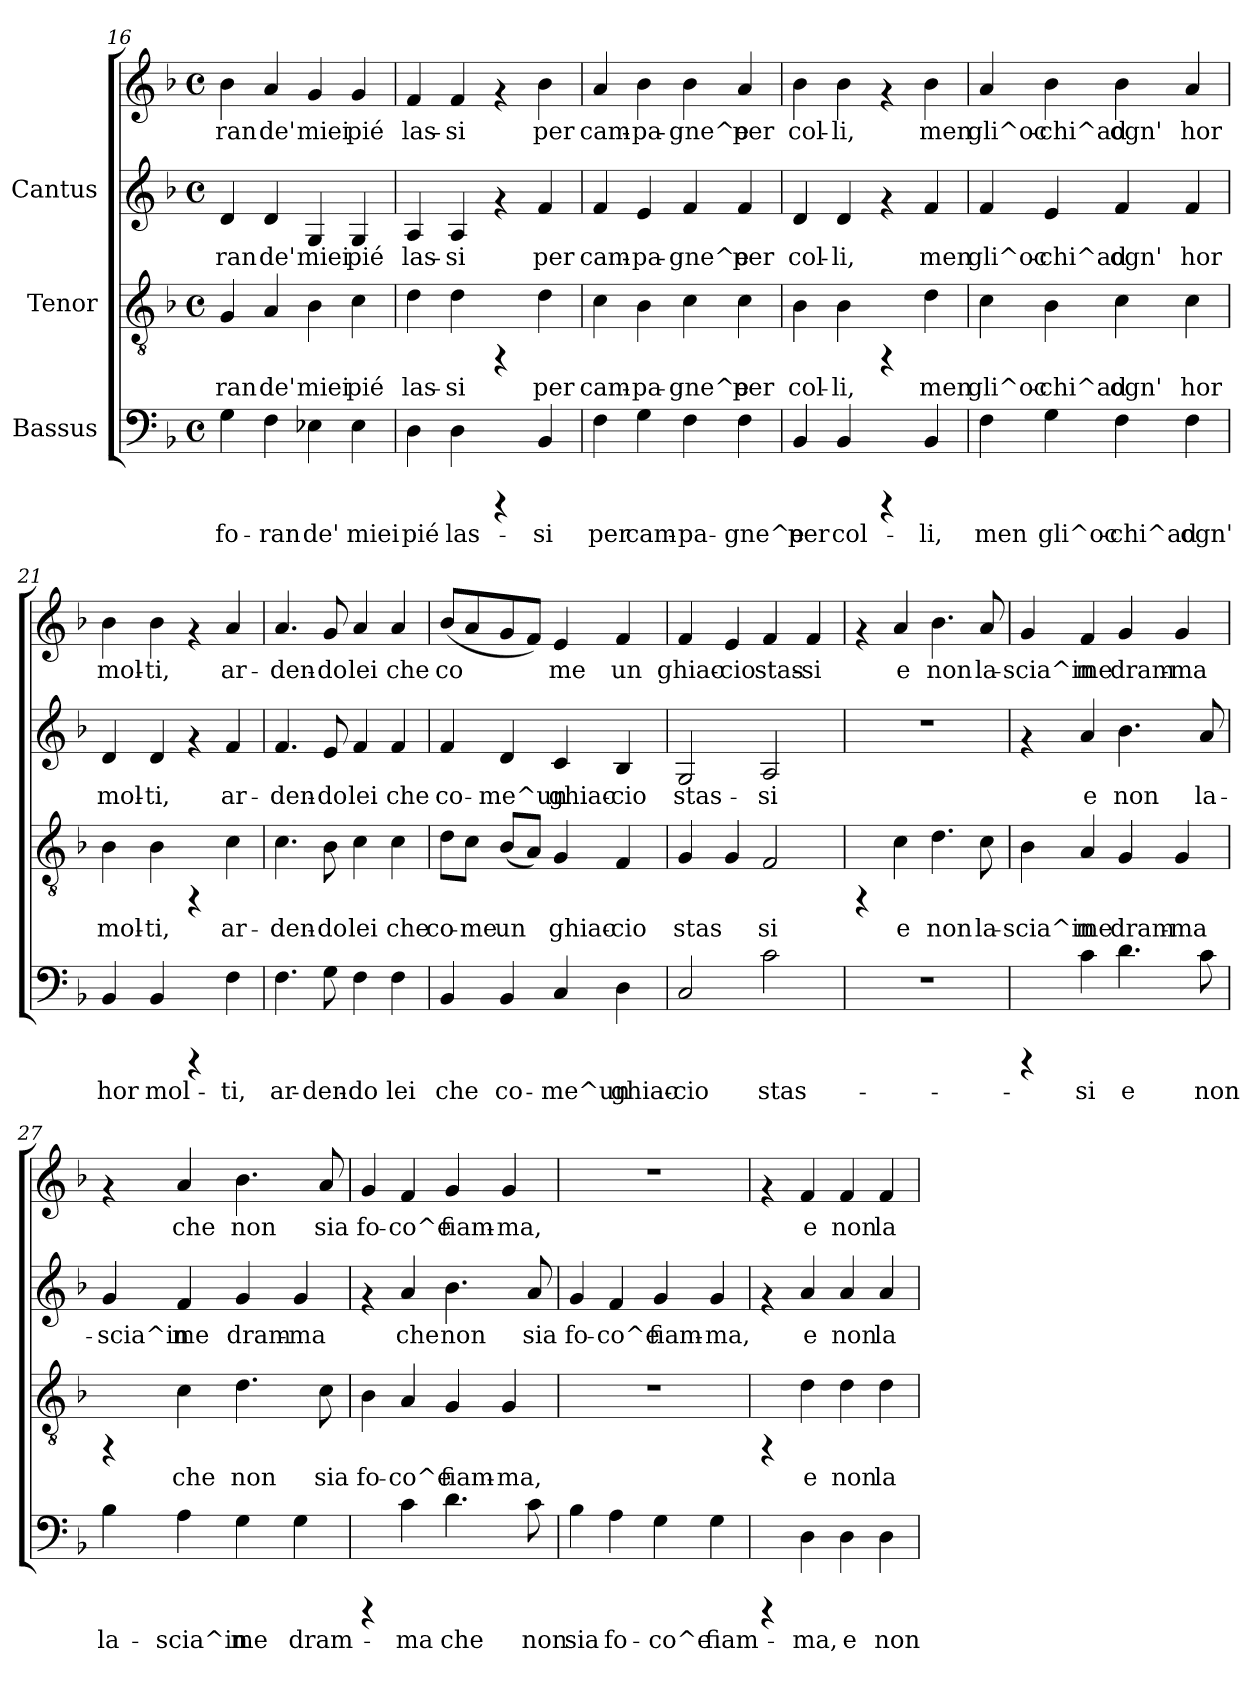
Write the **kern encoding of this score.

**kern	**text	**kern	**text	**kern	**text	**kern	**text
*part3	*part3	*part2	*part2	*part1	*part1	*part1	*part1
*staff4	*staff4	*staff3	*staff3	*staff2	*staff2	*staff1	*staff1
*I"Bassus	*	*I"Tenor	*	*I"Cantus	*	*	*
*clefF4	*	*clefGv2	*	*clefG2	*	*clefG2	*
*k[b-]	*	*k[b-]	*	*k[b-]	*	*k[b-]	*
*F:	*	*F:	*	*F:	*	*F:	*
*M4/4	*	*M4/4	*	*M4/4	*	*M4/4	*
*met(c)	*	*met(c)	*	*met(c)	*	*met(c)	*
=16	=16	=16	=16	=16	=16	=16	=16
!	!LO:LY:b:cj	!	!LO:LY:b:cj	!	!LO:LY:b:cj	!	!LO:LY:b:cj
4G\	fo-	4G/	-ran	4d/	ran	4b-\	-ran
!	!LO:LY:b:cj	!	!LO:LY:b:cj	!	!LO:LY:b:cj	!	!LO:LY:b:cj
4F\	-ran	4A/	de'	4d/	de'	4a/	de'
!	!LO:LY:b:cj	!	!LO:LY:b:cj	!	!LO:LY:b:cj	!	!LO:LY:b:cj
4E-X\	de'	4B-\	miei	4G/	miei	4g/	miei
!	!LO:LY:b:cj	!	!LO:LY:b:cj	!	!LO:LY:b:cj	!	!LO:LY:b:cj
4E-\	miei	4c\	pié	4G/	pié	4g/	pié
!!LO:PB:g=z
=17	=17	=17	=17	=17	=17	=17	=17
!	!LO:LY:b:cj	!	!LO:LY:b:cj	!	!LO:LY:b:cj	!	!LO:LY:b:cj
4D\	pié	4d\	las-	4A/	las-	4f/	las-
!	!LO:LY:b:cj	!	!LO:LY:b:cj	!	!LO:LY:b:cj	!	!LO:LY:b:cj
4D\	las-	4d\	-si	4A/	-si	4f/	-si
4rCCC	.	4rFF	.	4rf	.	4rf	.
!	!LO:LY:b:cj	!	!LO:LY:b:cj	!	!LO:LY:b:cj	!	!LO:LY:b:cj
4BB-/	-si	4d\	per	4f/	per	4b-\	per
=18	=18	=18	=18	=18	=18	=18	=18
!	!LO:LY:b:cj	!	!LO:LY:b:cj	!	!LO:LY:b:cj	!	!LO:LY:b:cj
4F\	per	4c\	cam-	4f/	cam-	4a/	cam-
!	!LO:LY:b:cj	!	!LO:LY:b:cj	!	!LO:LY:b:cj	!	!LO:LY:b:cj
4G\	cam-	4B-\	-pa-	4e/	-pa-	4b-\	-pa-
!	!LO:LY:b:cj	!	!LO:LY:b:cj	!	!LO:LY:b:cj	!	!LO:LY:b:cj
4F\	-pa-	4c\	-gne^e	4f/	-gne^e	4b-\	-gne^e
!	!LO:LY:b:cj	!	!LO:LY:b:cj	!	!LO:LY:b:cj	!	!LO:LY:b:cj
4F\	-gne^e	4c\	per	4f/	per	4a/	per
=19	=19	=19	=19	=19	=19	=19	=19
!	!LO:LY:b:cj	!	!LO:LY:b:cj	!	!LO:LY:b:cj	!	!LO:LY:b:cj
4BB-/	per	4B-\	col-	4d/	col-	4b-\	col-
!	!LO:LY:b:cj	!	!LO:LY:b:cj	!	!LO:LY:b:cj	!	!LO:LY:b:cj
4BB-/	col-	4B-\	-li,	4d/	-li,	4b-\	-li,
4rCCC	.	4rFF	.	4rf	.	4rf	.
!	!LO:LY:b:cj	!	!LO:LY:b:cj	!	!LO:LY:b:cj	!	!LO:LY:b:cj
4BB-/	-li,	4d\	men	4f/	men	4b-\	men
=20	=20	=20	=20	=20	=20	=20	=20
!	!LO:LY:b:cj	!	!LO:LY:b:cj	!	!LO:LY:b:cj	!	!LO:LY:b:cj
4F\	men	4c\	gli^oc-	4f/	gli^oc-	4a/	gli^oc-
!	!LO:LY:b:cj	!	!LO:LY:b:cj	!	!LO:LY:b:cj	!	!LO:LY:b:cj
4G\	gli^oc-	4B-\	-chi^ad	4e/	-chi^ad	4b-\	-chi^ad
!	!LO:LY:b:cj	!	!LO:LY:b:cj	!	!LO:LY:b:cj	!	!LO:LY:b:cj
4F\	-chi^ad	4c\	ogn'	4f/	ogn'	4b-\	ogn'
!	!LO:LY:b:cj	!	!LO:LY:b:cj	!	!LO:LY:b:cj	!	!LO:LY:b:cj
4F\	ogn'	4c\	hor	4f/	hor	4a/	hor
!!LO:LB:g=z
=21	=21	=21	=21	=21	=21	=21	=21
!	!LO:LY:b:cj	!	!LO:LY:b:cj	!	!LO:LY:b:cj	!	!LO:LY:b:cj
4BB-/	hor	4B-\	mol-	4d/	-mol-	4b-\	mol-
!	!LO:LY:b:cj	!	!LO:LY:b:cj	!	!LO:LY:b:cj	!	!LO:LY:b:cj
4BB-/	mol-	4B-\	-ti,	4d/	-ti,	4b-\	-ti,
4rCCC	.	4rFF	.	4rf	.	4rf	.
!	!LO:LY:b:cj	!	!LO:LY:b:cj	!	!LO:LY:b:cj	!	!LO:LY:b:cj
4F\	-ti,	4c\	ar-	4f/	ar-	4a/	ar-
=22	=22	=22	=22	=22	=22	=22	=22
!	!LO:LY:b:cj	!	!LO:LY:b:cj	!	!LO:LY:b:cj	!	!LO:LY:b:cj
4.F\	ar-	4.c\	-den-	4.f/	den-	4.a/	-den-
!	!LO:LY:b:cj	!	!LO:LY:b:cj	!	!LO:LY:b:cj	!	!LO:LY:b:cj
8G\	-den-	8B-\	-do	8e/	-do	8g/	-do
!	!LO:LY:b:cj	!	!LO:LY:b:cj	!	!LO:LY:b:cj	!	!LO:LY:b:cj
4F\	-do	4c\	lei	4f/	lei	4a/	lei
!	!LO:LY:b:cj	!	!LO:LY:b:cj	!	!LO:LY:b:cj	!	!LO:LY:b:cj
4F\	lei	4c\	che	4f/	che	4a/	che
=23	=23	=23	=23	=23	=23	=23	=23
!	!LO:LY:b:cj	!	!LO:LY:b:cj	!	!LO:LY:b:cj	!	!LO:LY:b:cj
4BB-/	che	8d\L	co-	4f/	co-	(<8b-/L	co-
!	!	!	!LO:LY:b:cj	!	!	!	!LO:LY:b:cj
.	.	8c\J	-me	.	.	8a/	-
!	!LO:LY:b:cj	!	!LO:LY:b:cj	!	!LO:LY:b:cj	!	!LO:LY:b:cj
4BB-/	co-	(<8B-/L	un	4d/	-me^un	8g/	.
!	!	!	!LO:LY:b:cj	!	!	!	!LO:LY:b:cj
.	.	8A/J)	.	.	.	8f/J)	.
!	!LO:LY:b:cj	!	!LO:LY:b:cj	!	!LO:LY:b:cj	!	!LO:LY:b:cj
4C/	-me^un	4G/	ghiac-	4c/	ghiac-	4e/	me
!	!LO:LY:b:cj	!	!LO:LY:b:cj	!	!LO:LY:b:cj	!	!LO:LY:b:cj
4D\	ghiac-	4F/	-cio	4B-/	-cio	4f/	un
=24	=24	=24	=24	=24	=24	=24	=24
!	!LO:LY:b:cj	!	!LO:LY:b:cj	!	!LO:LY:b:cj	!	!LO:LY:b:cj
2C/	-cio	4G/	stas-	2G/	stas-	4f/	ghiac-
!	!	!	!LO:LY:b:cj	!	!	!	!LO:LY:b:cj
.	.	4G/	-	.	.	4e/	-cio
!	!LO:LY:b:cj	!	!LO:LY:b:cj	!	!LO:LY:b:cj	!	!LO:LY:b:cj
2c\	stas-	2F/	si	2A/	-si	4f/	stas-
!	!	!	!	!	!	!	!LO:LY:b:cj
.	.	.	.	.	.	4f/	-si
!!LO:LB:g=z
=25	=25	=25	=25	=25	=25	=25	=25
1r	.	4rFF	.	1r	.	4rf	.
!	!	!	!LO:LY:b:cj	!	!	!	!LO:LY:b:cj
.	.	4c\	e	.	.	4a/	e
!	!	!	!LO:LY:b:cj	!	!	!	!LO:LY:b:cj
.	.	4.d\	non	.	.	4.b-\	non
!	!	!	!LO:LY:b:cj	!	!	!	!LO:LY:b:cj
.	.	8c\	la-	.	.	8a/	la-
=26	=26	=26	=26	=26	=26	=26	=26
!	!	!	!LO:LY:b:cj	!	!	!	!LO:LY:b:cj
4rCCC	.	4B-\	-scia^in	4rf	.	4g/	-scia^in
!	!LO:LY:b:cj	!	!LO:LY:b:cj	!	!LO:LY:b:cj	!	!LO:LY:b:cj
4c\	-si	4A/	me	4a/	e	4f/	me
!	!LO:LY:b:cj	!	!LO:LY:b:cj	!	!LO:LY:b:cj	!	!LO:LY:b:cj
4.d\	e	4G/	dram-	4.b-\	non	4g/	dram-
!	!	!	!LO:LY:b:cj	!	!	!	!LO:LY:b:cj
.	.	4G/	-ma	.	.	4g/	-ma
!	!LO:LY:b:cj	!	!	!	!LO:LY:b:cj	!	!
8c\	non	.	.	8a/	la-	.	.
=27	=27	=27	=27	=27	=27	=27	=27
!	!LO:LY:b:cj	!	!	!	!LO:LY:b:cj	!	!
4B-\	la-	4rFF	.	4g/	scia^in	4rf	.
!	!LO:LY:b:cj	!	!LO:LY:b:cj	!	!LO:LY:b:cj	!	!LO:LY:b:cj
4A\	-scia^in	4c\	che	4f/	me	4a/	-che
!	!LO:LY:b:cj	!	!LO:LY:b:cj	!	!LO:LY:b:cj	!	!LO:LY:b:cj
4G\	me	4.d\	non	4g/	dram-	4.b-\	non
!	!LO:LY:b:cj	!	!	!	!LO:LY:b:cj	!	!
4G\	dram-	.	.	4g/	-ma	.	.
!	!	!	!LO:LY:b:cj	!	!	!	!LO:LY:b:cj
.	.	8c\	sia	.	.	8a/	sia
=28	=28	=28	=28	=28	=28	=28	=28
!	!	!	!LO:LY:b:cj	!	!	!	!LO:LY:b:cj
4rCCC	.	4B-\	fo-	4rf	.	4g/	fo-
!	!LO:LY:b:cj	!	!LO:LY:b:cj	!	!LO:LY:b:cj	!	!LO:LY:b:cj
4c\	-ma	4A/	-co^e	4a/	che	4f/	-co^e
!	!LO:LY:b:cj	!	!LO:LY:b:cj	!	!LO:LY:b:cj	!	!LO:LY:b:cj
4.d\	che	4G/	fiam-	4.b-\	non	4g/	fiam-
!	!	!	!LO:LY:b:cj	!	!	!	!LO:LY:b:cj
.	.	4G/	-ma,	.	.	4g/	-ma,
!	!LO:LY:b:cj	!	!	!	!LO:LY:b:cj	!	!
8c\	non	.	.	8a/	sia	.	.
!!LO:PB:g=z
=29	=29	=29	=29	=29	=29	=29	=29
!	!LO:LY:b:cj	!	!	!	!LO:LY:b:cj	!	!
4B-\	sia	1r	.	4g/	fo-	1r	.
!	!LO:LY:b:cj	!	!	!	!LO:LY:b:cj	!	!
4A\	fo-	.	.	4f/	-co^e	.	.
!	!LO:LY:b:cj	!	!	!	!LO:LY:b:cj	!	!
4G\	-co^e	.	.	4g/	fiam-	.	.
!	!LO:LY:b:cj	!	!	!	!LO:LY:b:cj	!	!
4G\	fiam-	.	.	4g/	-ma,	.	.
=30	=30	=30	=30	=30	=30	=30	=30
4rCCC	.	4rFF	.	4rf	.	4rf	.
!	!LO:LY:b:cj	!	!LO:LY:b:cj	!	!LO:LY:b:cj	!	!LO:LY:b:cj
4D\	-ma,	4d\	e	4a/	-e	4f/	e
!	!LO:LY:b:cj	!	!LO:LY:b:cj	!	!LO:LY:b:cj	!	!LO:LY:b:cj
4D\	e	4d\	non	4a/	non	4f/	non
!	!LO:LY:b:cj	!	!LO:LY:b:cj	!	!LO:LY:b:cj	!	!LO:LY:b:cj
4D\	non	4d\	la-	4a/	la-	4f/	la-
=	=	=	=	=	=	=	=
*-	*-	*-	*-	*-	*-	*-	*-
